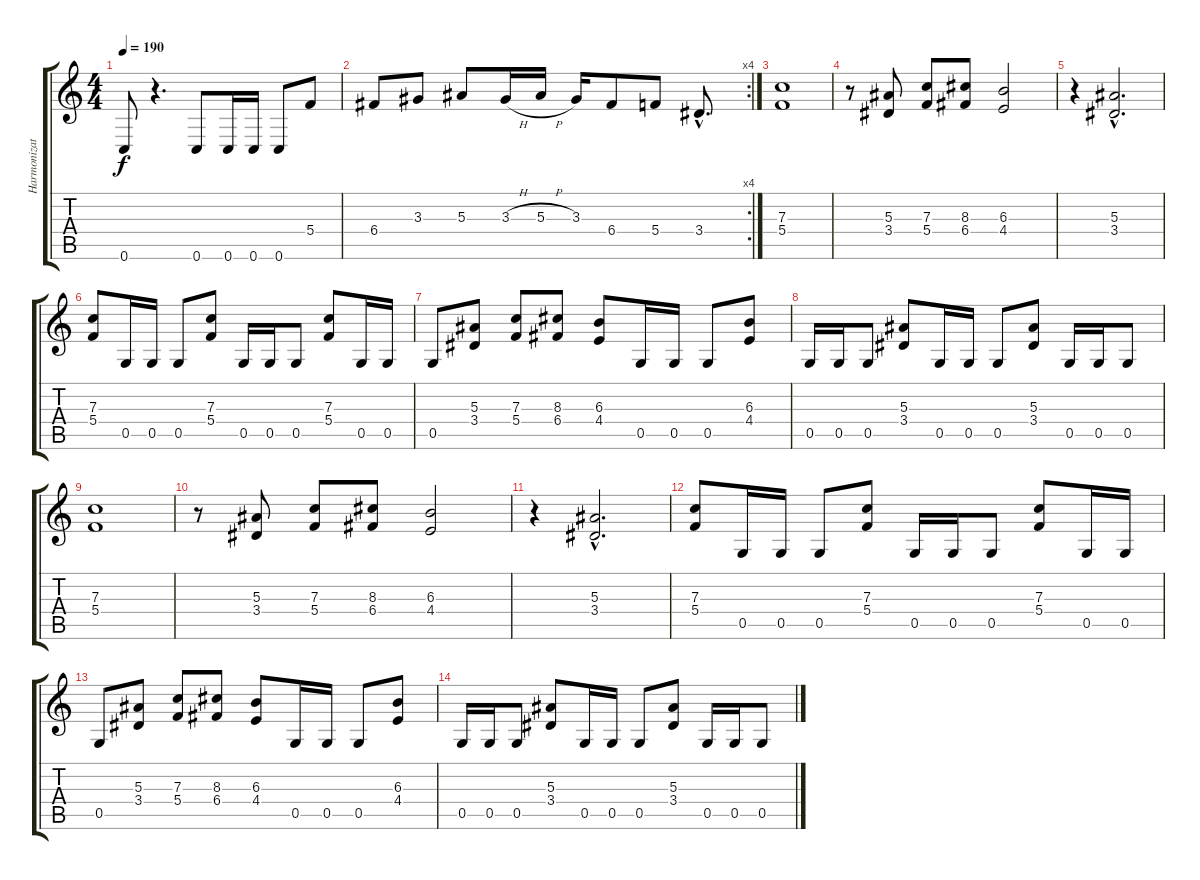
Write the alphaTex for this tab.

\track ("Harmonization" "Harmonizat") {instrument distortionguitar}
\staff {score tabs}
\tuning (D4 A3 F3 C3 G2 C2) {hide}
\ts (4 4)
\tempo 190
\clef g2
\ks c
0.6.8{dy f} r.4{d} 0.6.8 0.6.16 0.6.16 0.6.8 5.4.8 |
\rc 4
6.4.8 3.3.8 5.3.8 3.3{h}.16 5.3{h}.16 3.3.16 6.4.8 5.4.8 3.4{hac}.8{d} |
(7.3 5.4).1 |
r.8 (5.3 3.4).8 (7.3 5.4).8 (8.3 6.4).8 (6.3 4.4).2 |
r.4 (5.3{hac} 3.4{hac}).2{d} |
(7.3 5.4).8 0.5.16 0.5.16 0.5.8 (7.3 5.4).8 0.5.16 0.5.16 0.5.8 (7.3 5.4).8 0.5.16 0.5.16 |
0.5.8 (5.3 3.4).8 (7.3 5.4).8 (8.3 6.4).8 (6.3 4.4).8 0.5.16 0.5.16 0.5.8 (6.3 4.4).8 |
0.5.16 0.5.16 0.5.8 (5.3 3.4).8 0.5.16 0.5.16 0.5.8 (5.3 3.4).8 0.5.16 0.5.16 0.5.8 |
(7.3 5.4).1 |
r.8 (5.3 3.4).8 (7.3 5.4).8 (8.3 6.4).8 (6.3 4.4).2 |
r.4 (5.3{hac} 3.4{hac}).2{d} |
(7.3 5.4).8 0.5.16 0.5.16 0.5.8 (7.3 5.4).8 0.5.16 0.5.16 0.5.8 (7.3 5.4).8 0.5.16 0.5.16 |
0.5.8 (5.3 3.4).8 (7.3 5.4).8 (8.3 6.4).8 (6.3 4.4).8 0.5.16 0.5.16 0.5.8 (6.3 4.4).8 |
0.5.16 0.5.16 0.5.8 (5.3 3.4).8 0.5.16 0.5.16 0.5.8 (5.3 3.4).8 0.5.16 0.5.16 0.5.8
